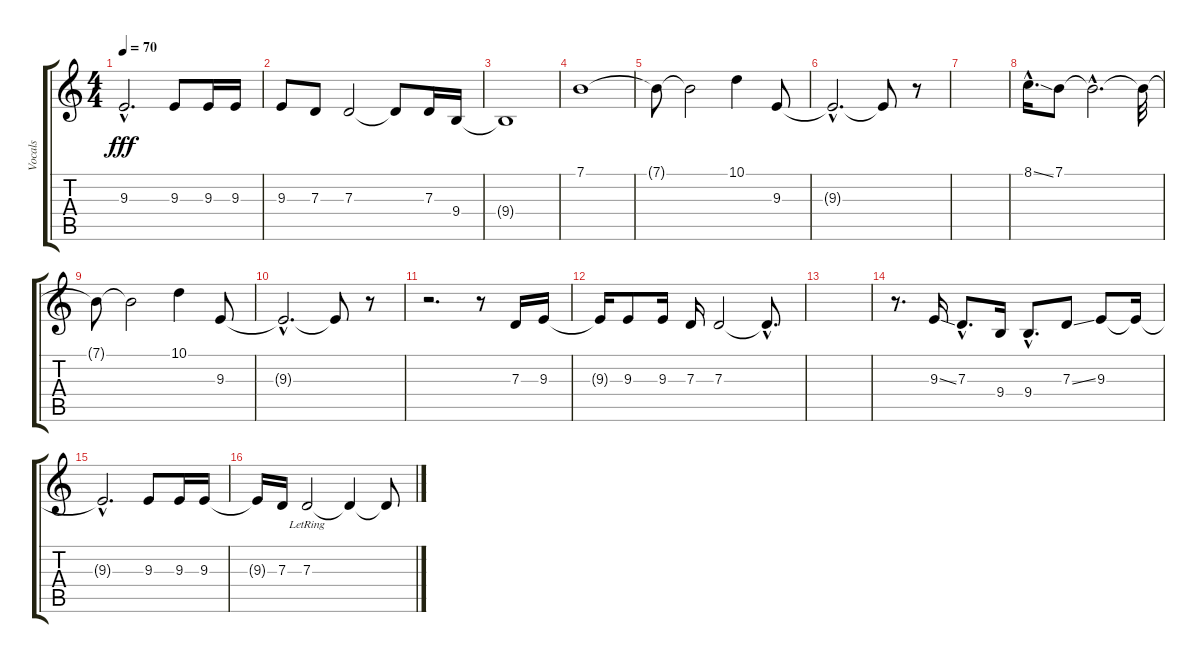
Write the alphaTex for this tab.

\track ("Vocals" "Vocals") {instrument trumpet}
\staff {score tabs}
\tuning (E4 B3 G3 D3 A2 E2) {hide}
\ts (4 4)
\tempo 70
\clef g2
\ks c
9.3{hac t}.2{d dy fff} 9.3.8 9.3.16 9.3.16 |
9.3.8 7.3.8 7.3.2 7.3{t}.8 7.3.16 9.4.16 |
9.4{t}.1{volume 0} |
7.1.1{volume 16 instrument trumpet} |
7.1{t}.8 7.1{t}.2 10.1.4 9.3.8 |
9.3{hac t}.2{d} 9.3{t}.8 r.8 |
|
8.1{ss hac}.16{d} 7.1.8 7.1{hac t}.2{d} 7.1{t}.32 |
7.1{t}.8 7.1{t}.2 10.1.4 9.3.8 |
9.3{hac t}.2{d} 9.3{t}.8 r.8 |
r.2{d} r.8 7.3.16 9.3.16 |
9.3{t}.16 9.3.8 9.3.16 7.3.16 7.3.2 7.3{hac t}.8{d} |
|
r.8{d} 9.3{ss}.16 7.3{hac}.8{d} 9.4.16 9.4{hac}.8{d} 7.3{ss}.8 9.3.8 9.3{t}.16 |
9.3{hac t}.2{d} 9.3.8 9.3.16 9.3.16 |
9.3{t}.16 7.3.16 7.3{lr}.2 7.3{t}.4 7.3{t}.8
